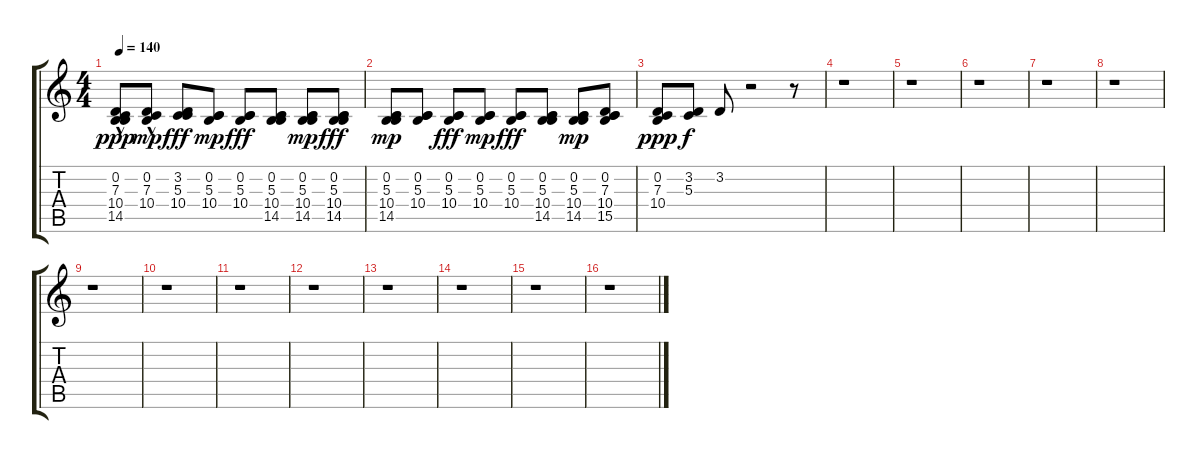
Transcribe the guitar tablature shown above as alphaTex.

\track "" {instrument synthbrass1}
\staff {score tabs}
\tuning (E4 B3 G3 D3 A2 E2) {hide}
\ts (4 4)
\tempo 140
\clef g2
\ks c
(0.2{hac} 7.3 10.4 14.5{hac}).8{dy ppp} (0.2{hac} 7.3 10.4).8{dy mp} (3.2 5.3 10.4).8{dy fff} (0.2 5.3 10.4).8{dy mp} (0.2 5.3 10.4).8{dy fff} (0.2 5.3 10.4 14.5).8 (0.2 5.3 10.4 14.5).8{dy mp} (0.2 5.3 10.4 14.5).8{dy fff} |
(0.2 5.3 10.4 14.5).8{dy mp} (0.2 5.3 10.4).8 (0.2 5.3 10.4).8{dy fff} (0.2 5.3 10.4).8{dy mp} (0.2 5.3 10.4).8{dy fff} (0.2 5.3 10.4 14.5).8 (0.2 5.3 10.4 14.5).8{dy mp} (0.2 7.3 10.4 15.5).8 |
(0.2 7.3 10.4).8{dy ppp} (3.2 5.3).8{dy f} 3.2.8 r.2 r.8 |
r.1 |
r.1 |
r.1 |
r.1 |
r.1 |
r.1 |
r.1 |
r.1 |
r.1 |
r.1 |
r.1 |
r.1 |
r.1
